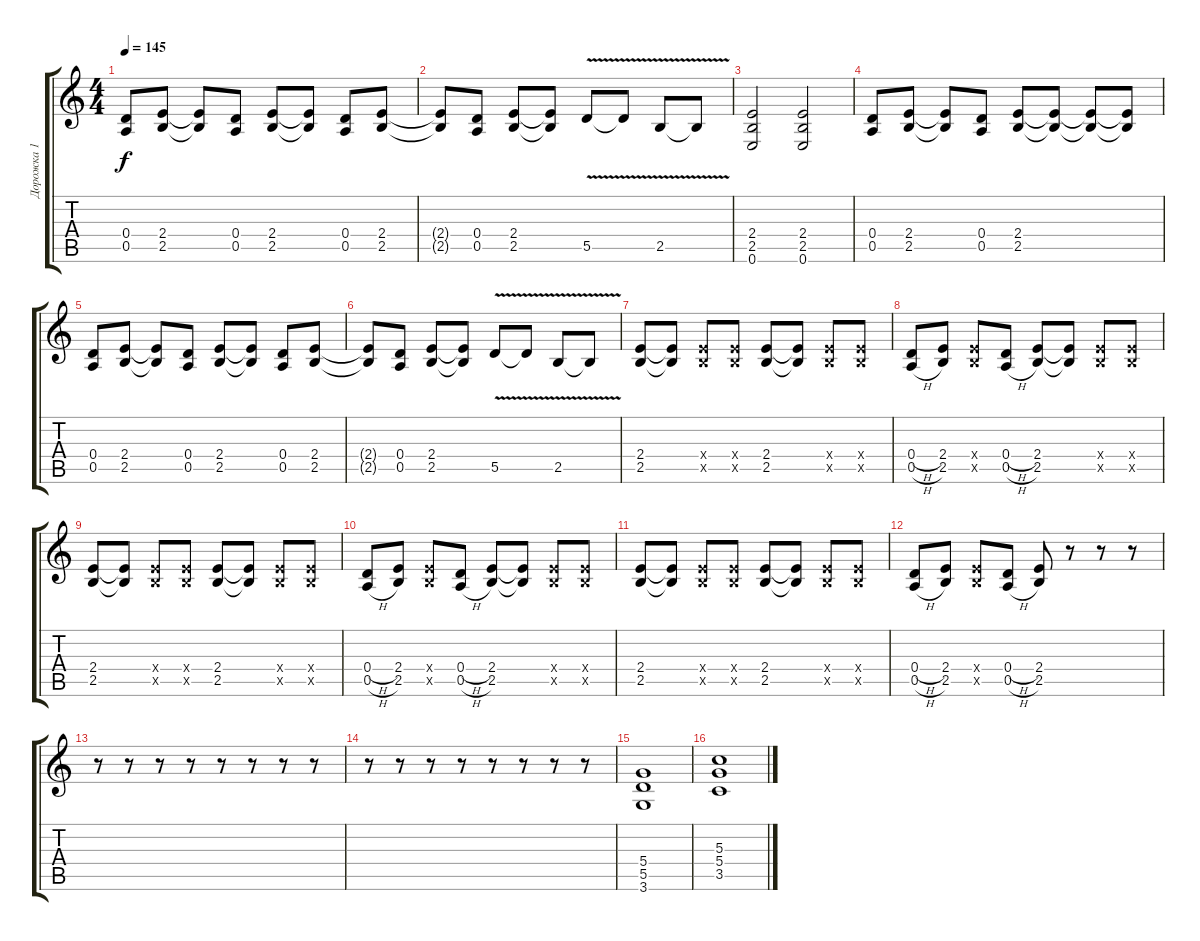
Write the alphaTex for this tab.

\track ("Дорожка 1" "Дорожка 1") {instrument distortionguitar}
\staff {score tabs}
\tuning (E4 B3 G3 D3 A2 E2) {hide}
\ts (4 4)
\tempo 145
\clef g2
\ks c
(0.4 0.5).8{dy f} (2.4 2.5).8 (2.4{t} 2.5{t}).8 (0.4 0.5).8 (2.4 2.5).8 (2.4{t} 2.5{t}).8 (0.4 0.5).8 (2.4 2.5).8 |
(2.4{t} 2.5{t}).8 (0.4 0.5).8 (2.4 2.5).8 (2.4{t} 2.5{t}).8 5.5{v}.8 5.5{t}.8 2.5{v}.8 2.5{t}.8 |
(2.4 2.5 0.6).2 (2.4 2.5 0.6).2 |
(0.4 0.5).8 (2.4 2.5).8 (2.4{t} 2.5{t}).8 (0.4 0.5).8 (2.4 2.5).8 (2.4{t} 2.5{t}).8 (2.4{t} 2.5{t}).8 (2.4{t} 2.5{t}).8 |
(0.4 0.5).8 (2.4 2.5).8 (2.4{t} 2.5{t}).8 (0.4 0.5).8 (2.4 2.5).8 (2.4{t} 2.5{t}).8 (0.4 0.5).8 (2.4 2.5).8 |
(2.4{t} 2.5{t}).8 (0.4 0.5).8 (2.4 2.5).8 (2.4{t} 2.5{t}).8 5.5{v}.8 5.5{t}.8 2.5{v}.8 2.5{t}.8 |
(2.4 2.5).8 (2.4{t} 2.5{t}).8 (2.4{x} 2.5{x}).8 (2.4{x} 2.5{x}).8 (2.4 2.5).8 (2.4{t} 2.5{t}).8 (2.4{x} 2.5{x}).8 (2.4{x} 2.5{x}).8 |
(0.4{h} 0.5{h}).8 (2.4 2.5).8 (2.4{x} 2.5{x}).8 (0.4{h} 0.5{h}).8 (2.4 2.5).8 (2.4{t} 2.5{t}).8 (2.4{x} 2.5{x}).8 (2.4{x} 2.5{x}).8 |
(2.4 2.5).8 (2.4{t} 2.5{t}).8 (2.4{x} 2.5{x}).8 (2.4{x} 2.5{x}).8 (2.4 2.5).8 (2.4{t} 2.5{t}).8 (2.4{x} 2.5{x}).8 (2.4{x} 2.5{x}).8 |
(0.4{h} 0.5{h}).8 (2.4 2.5).8 (2.4{x} 2.5{x}).8 (0.4{h} 0.5{h}).8 (2.4 2.5).8 (2.4{t} 2.5{t}).8 (2.4{x} 2.5{x}).8 (2.4{x} 2.5{x}).8 |
(2.4 2.5).8 (2.4{t} 2.5{t}).8 (2.4{x} 2.5{x}).8 (2.4{x} 2.5{x}).8 (2.4 2.5).8 (2.4{t} 2.5{t}).8 (2.4{x} 2.5{x}).8 (2.4{x} 2.5{x}).8 |
(0.4{h} 0.5{h}).8 (2.4 2.5).8 (2.4{x} 2.5{x}).8 (0.4{h} 0.5{h}).8 (2.4 2.5).8 r.8 r.8 r.8 |
r.8 r.8 r.8 r.8 r.8 r.8 r.8 r.8 |
r.8 r.8 r.8 r.8 r.8 r.8 r.8 r.8 |
(5.4 5.5 3.6).1 |
(5.3 5.4 3.5).1
